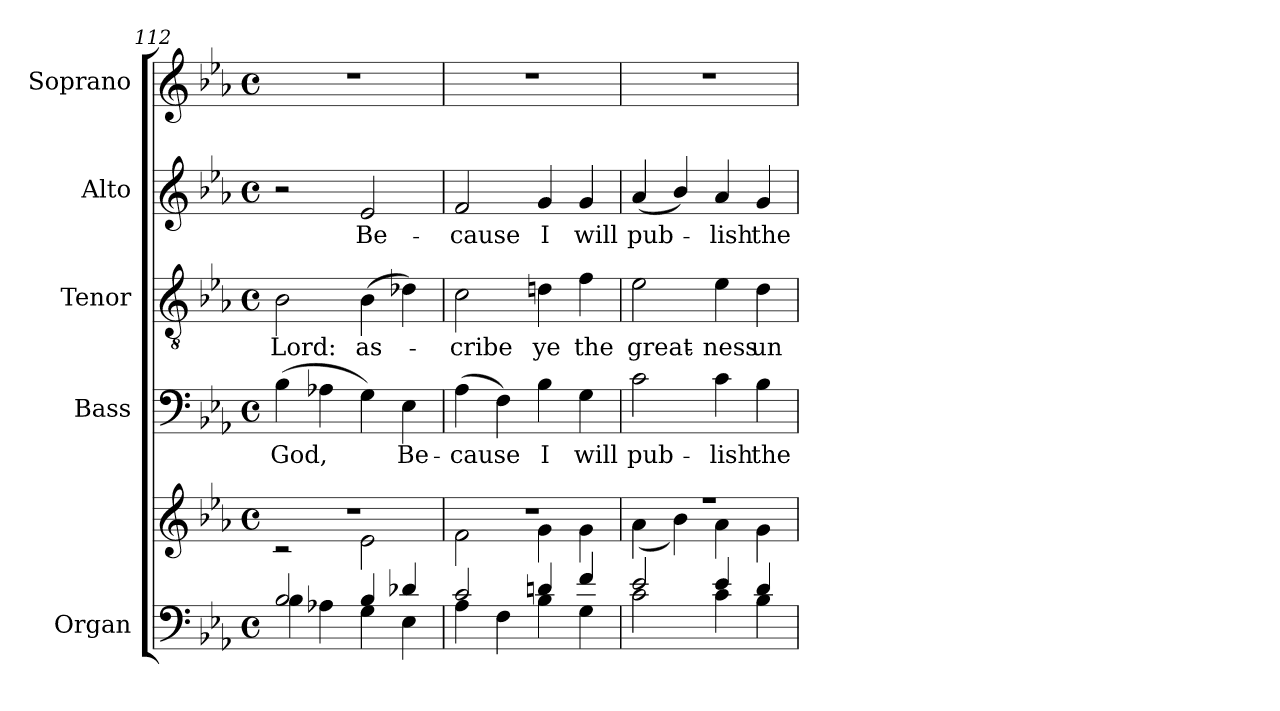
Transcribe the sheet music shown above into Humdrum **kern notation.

**kern	**kern	**kern	**text	**kern	**text	**kern	**text	**kern
*part5	*part5	*part4	*part4	*part3	*part3	*part2	*part2	*part1
*staff6	*staff5	*staff4	*staff4	*staff3	*staff3	*staff2	*staff2	*staff1
*I"Organ	*	*I"Bass	*	*I"Tenor	*	*I"Alto	*	*I"Soprano
*I'Org.	*	*I'B.	*	*I'T.	*	*I'A.	*	*I'S.
*clefF4	*clefG2	*clefF4	*	*clefGv2	*	*clefG2	*	*clefG2
*	*	*	*	*ITrd7c12	*	*	*	*
*k[b-e-a-]	*k[b-e-a-]	*k[b-e-a-]	*	*k[b-e-a-]	*	*k[b-e-a-]	*	*k[b-e-a-]
*E-:	*E-:	*E-:	*	*E-:	*	*E-:	*	*E-:
*M4/4	*M4/4	*M4/4	*	*M4/4	*	*M4/4	*	*M4/4
*met(c)	*met(c)	*met(c)	*	*met(c)	*	*met(c)	*	*met(c)
=112	=112	=112	=112	=112	=112	=112	=112	=112
*^	*^	*	*	*	*	*	*	*
!	!	!	!	!	!LO:LY:b:color=#000000	!	!	!	!	!
!	!	!	!	!	!	!	!LO:LY:b:color=#000000	!	!	!
2B-i/	4B-i\	1r	2r	(4B-i\	God,	2BB-i\	Lord:	2r	.	1r
.	4A-Xi\	.	.	4A-Xi\	.	.	.	.	.	.
!	!	!	!	!	!	!	!LO:LY:b:color=#000000	!	!	!
!	!	!	!	!	!	!	!	!	!LO:LY:b:color=#000000	!
4B-i/	4Gi\	.	2e-i\	4Gi\)	.	(4BB-i\	as-	2e-i/	Be-	.
!	!	!	!	!	!LO:LY:b:color=#000000	!	!	!	!	!
4d-Xi/	4E-i\	.	.	4E-i\	Be-	4D-Xi\)	.	.	.	.
=113	=113	=113	=113	=113	=113	=113	=113	=113	=113	=113
!	!	!	!	!	!LO:LY:b:color=#000000	!	!	!	!	!
!	!	!	!	!	!	!	!LO:LY:b:color=#000000	!	!	!
!	!	!	!	!	!	!	!	!	!LO:LY:b:color=#000000	!
2ci/	4A-i\	1r	2fi\	(4A-i\	-cause	2Ci\	-cribe	2fi/	-cause	1r
.	4Fi\	.	.	4Fi\)	.	.	.	.	.	.
!	!	!	!	!	!LO:LY:b:color=#000000	!	!	!	!	!
!	!	!	!	!	!	!	!LO:LY:b:color=#000000	!	!	!
!	!	!	!	!	!	!	!	!	!LO:LY:b:color=#000000	!
4dni/	4B-i\	.	4gi\	4B-i\	I	4Dni\	ye	4gi/	I	.
!	!	!	!	!	!LO:LY:b:color=#000000	!	!	!	!	!
!	!	!	!	!	!	!	!LO:LY:b:color=#000000	!	!	!
!	!	!	!	!	!	!	!	!	!LO:LY:b:color=#000000	!
4fi/	4Gi\	.	4gi\	4Gi\	will	4Fi\	the	4gi/	will	.
=114	=114	=114	=114	=114	=114	=114	=114	=114	=114	=114
!	!	!	!	!	!LO:LY:b:color=#000000	!	!	!	!	!
!	!	!	!	!	!	!	!LO:LY:b:color=#000000	!	!	!
!	!	!	!	!	!	!	!	!	!LO:LY:b:color=#000000	!
2e-i/	2ci\	1r	(4a-i\	2ci\	pub-	2E-i\	great-	(4a-i/	pub-	1r
.	.	.	4b-i\)	.	.	.	.	4b-i/)	.	.
!	!	!	!	!	!LO:LY:b:color=#000000	!	!	!	!	!
!	!	!	!	!	!	!	!LO:LY:b:color=#000000	!	!	!
!	!	!	!	!	!	!	!	!	!LO:LY:b:color=#000000	!
4e-i/	4ci\	.	4a-i\	4ci\	-lish	4E-i\	-ness	4a-i/	-lish	.
!	!	!	!	!	!LO:LY:b:color=#000000	!	!	!	!	!
!	!	!	!	!	!	!	!LO:LY:b:color=#000000	!	!	!
!	!	!	!	!	!	!	!	!	!LO:LY:b:color=#000000	!
4di/	4B-i\	.	4gi\	4B-i\	the	4Di\	un-	4gi/	the	.
*v	*v	*	*	*	*	*	*	*	*	*
*	*v	*v	*	*	*	*	*	*	*
=	=	=	=	=	=	=	=	=
*-	*-	*-	*-	*-	*-	*-	*-	*-
